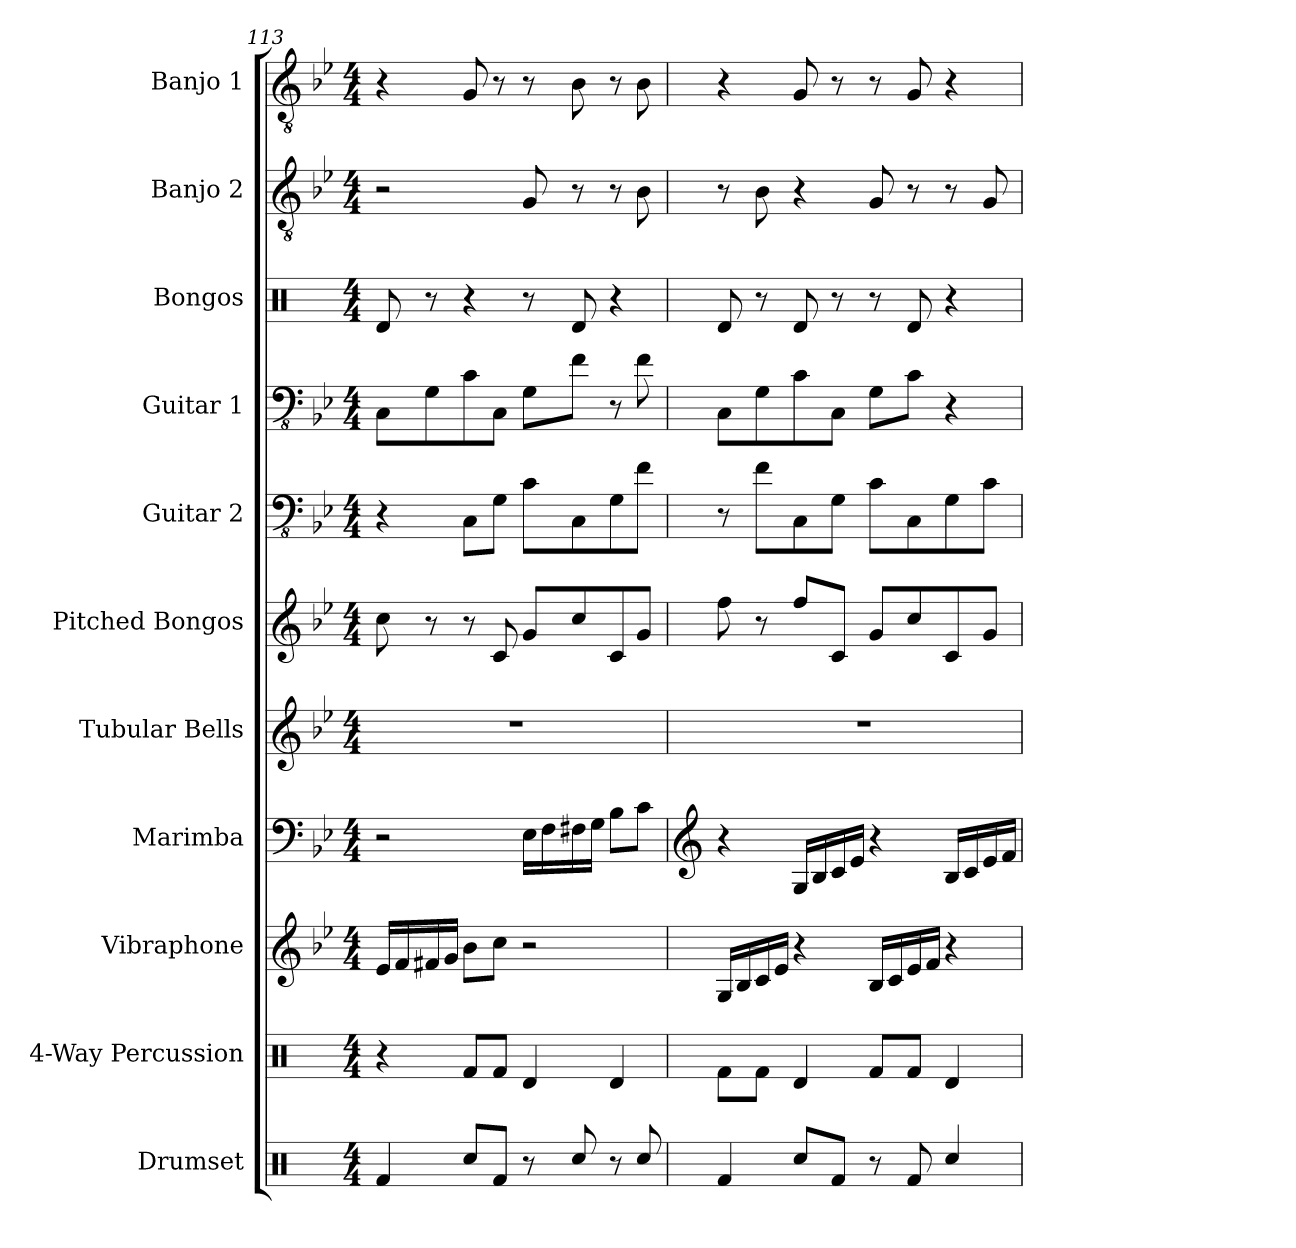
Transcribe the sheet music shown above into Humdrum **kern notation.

**kern	**kern	**kern	**kern	**kern	**kern	**kern	**kern	**kern	**kern	**kern
*part11	*part10	*part9	*part8	*part7	*part6	*part5	*part4	*part3	*part2	*part1
*staff11	*staff10	*staff9	*staff8	*staff7	*staff6	*staff5	*staff4	*staff3	*staff2	*staff1
*I"Drumset	*I"4-Way Percussion	*I"Vibraphone	*I"Marimba	*I"Tubular Bells	*I"Pitched Bongos	*I"Guitar 2	*I"Guitar 1	*I"Bongos	*I"Banjo 2	*I"Banjo 1
*I'Drs.	*I'4 Prc.	*I'Vib.	*I'Mrm.	*I'Bells	*	*	*	*	*I'Banjo	*
*clefX	*clefX	*clefG2	*clefF4	*clefG2	*clefG2	*clefFv4	*clefFv4	*clefX	*clefGv2	*clefGv2
*k[]	*k[]	*k[b-e-]	*k[b-e-]	*k[b-e-]	*k[b-e-]	*k[b-e-]	*k[b-e-]	*k[]	*k[b-e-]	*k[b-e-]
*M4/4	*M4/4	*M4/4	*M4/4	*M4/4	*M4/4	*M4/4	*M4/4	*M4/4	*M4/4	*M4/4
=113	=113	=113	=113	=113	=113	=113	=113	=113	=113	=113
4Rf/	4r	16e-/LL	2r	1r	8cc\	4r	8CC\L	8Rd/	2r	4r
.	.	16f/	.	.	.	.	.	.	.	.
.	.	16f#X/	.	.	8r	.	8GG\	8r	.	.
.	.	16g/JJ	.	.	.	.	.	.	.	.
8Rcc/L	8Rf/L	8b-\L	.	.	8r	8CC\L	8C\	4r	.	8G/
8Rf/J	8Rf/J	8cc\J	.	.	8c/	8GG\J	8CC\J	.	.	8r
8r	4Rd/	2r	16E-\LL	.	8g/L	8C\L	8GG\L	8r	8G/	8r
.	.	.	16F\	.	.	.	.	.	.	.
8Rcc/	.	.	16F#X\	.	8cc/	8CC\	8F\J	8Rd/	8r	8B-\
.	.	.	16G\JJ	.	.	.	.	.	.	.
8r	4Rd/	.	8B-\L	.	8c/	8GG\	8r	4r	8r	8r
8Rcc/	.	.	8c\J	.	8g/J	8F\J	8F\	.	8B-\	8B-\
!!LO:LB:g=z
=114	=114	=114	=114	=114	=114	=114	=114	=114	=114	=114
*	*	*	*clefG2	*	*	*	*	*	*	*
4Rf/	8Rf\L	16G/LL	4r	1r	8ff\	8r	8CC\L	8Rd/	8r	4r
.	.	16B-/	.	.	.	.	.	.	.	.
.	8Rf\J	16c/	.	.	8r	8F\L	8GG\	8r	8B-\	.
.	.	16e-/JJ	.	.	.	.	.	.	.	.
8Rcc/L	4Rd/	4r	16G/LL	.	8ff/L	8CC\	8C\	8Rd/	4r	8G/
.	.	.	16B-/	.	.	.	.	.	.	.
8Rf/J	.	.	16c/	.	8c/J	8GG\J	8CC\J	8r	.	8r
.	.	.	16e-/JJ	.	.	.	.	.	.	.
8r	8Rf/L	16B-/LL	4r	.	8g/L	8C\L	8GG\L	8r	8G/	8r
.	.	16c/	.	.	.	.	.	.	.	.
8Rf/	8Rf/J	16e-/	.	.	8cc/	8CC\	8C\J	8Rd/	8r	8G/
.	.	16f/JJ	.	.	.	.	.	.	.	.
4Rcc/	4Rd/	4r	16B-/LL	.	8c/	8GG\	4r	4r	8r	4r
.	.	.	16c/	.	.	.	.	.	.	.
.	.	.	16e-/	.	8g/J	8C\J	.	.	8G/	.
.	.	.	16f/JJ	.	.	.	.	.	.	.
=	=	=	=	=	=	=	=	=	=	=
*-	*-	*-	*-	*-	*-	*-	*-	*-	*-	*-
